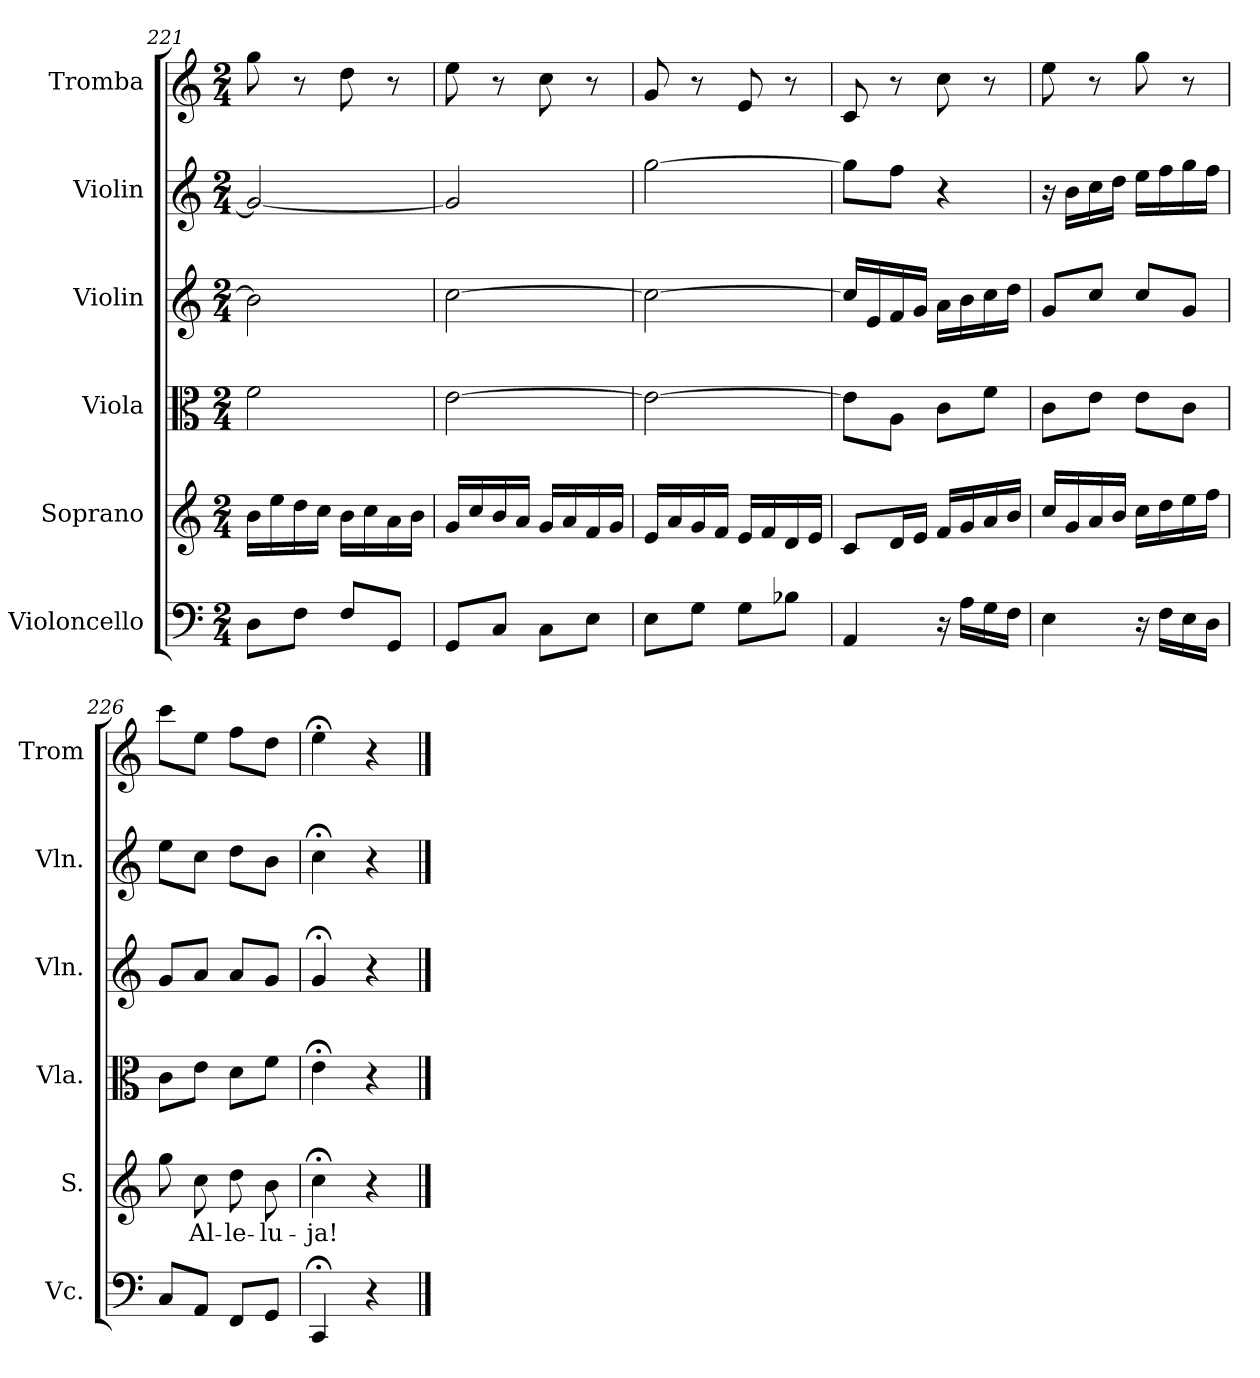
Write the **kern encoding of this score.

**kern	**kern	**text	**kern	**kern	**kern	**kern
*part6	*part5	*part5	*part4	*part3	*part2	*part1
*staff6	*staff5	*staff5	*staff4	*staff3	*staff2	*staff1
*I"Violoncello	*I"Soprano	*	*I"Viola	*I"Violin	*I"Violin	*I"Tromba
*I'Vc.	*I'S.	*	*I'Vla.	*I'Vln.	*I'Vln.	*I'Trom
*clefF4	*clefG2	*	*clefC3	*clefG2	*clefG2	*clefG2
*k[]	*k[]	*	*k[]	*k[]	*k[]	*k[]
*M2/4	*M2/4	*	*M2/4	*M2/4	*M2/4	*M2/4
=221	=221	=221	=221	=221	=221	=221
8D\L	16b\LL	.	2f\	2b\]	2g/_	8gg\
.	16ee\	.	.	.	.	.
8F\J	16dd\	.	.	.	.	8r
.	16cc\JJ	.	.	.	.	.
8F/L	16b\LL	.	.	.	.	8dd\
.	16cc\	.	.	.	.	.
8GG/J	16a\	.	.	.	.	8r
.	16b\JJ	.	.	.	.	.
=222	=222	=222	=222	=222	=222	=222
8GG/L	16g/LL	.	[2e\	[2cc\	2g/]	8ee\
.	16cc/	.	.	.	.	.
8C/J	16b/	.	.	.	.	8r
.	16a/JJ	.	.	.	.	.
8C\L	16g/LL	.	.	.	.	8cc\
.	16a/	.	.	.	.	.
8E\J	16f/	.	.	.	.	8r
.	16g/JJ	.	.	.	.	.
=223	=223	=223	=223	=223	=223	=223
8E\L	16e/LL	.	2e\_	2cc\_	[2gg\	8g/
.	16a/	.	.	.	.	.
8G\J	16g/	.	.	.	.	8r
.	16f/JJ	.	.	.	.	.
8G\L	16e/LL	.	.	.	.	8e/
.	16f/	.	.	.	.	.
8B-X\J	16d/	.	.	.	.	8r
.	16e/JJ	.	.	.	.	.
=224	=224	=224	=224	=224	=224	=224
4AA/	8c/L	.	8e\L]	16cc/LL]	8gg\L]	8c/
.	.	.	.	16e/	.	.
.	16d/L	.	8A\J	16f/	8ff\J	8r
.	16e/JJ	.	.	16g/JJ	.	.
16r	16f/LL	.	8c\L	16a\LL	4r	8cc\
16A\LL	16g/	.	.	16b\	.	.
16G\	16a/	.	8f\J	16cc\	.	8r
16F\JJ	16b/JJ	.	.	16dd\JJ	.	.
!!LO:PB:g=z
=225	=225	=225	=225	=225	=225	=225
4E\	16cc/LL	.	8c\L	8g/L	16r	8ee\
.	16g/	.	.	.	16b\LL	.
.	16a/	.	8e\J	8cc/J	16cc\	8r
.	16b/JJ	.	.	.	16dd\JJ	.
16r	16cc\LL	.	8e\L	8cc/L	16ee\LL	8gg\
16F\LL	16dd\	.	.	.	16ff\	.
16E\	16ee\	.	8c\J	8g/J	16gg\	8r
16D\JJ	16ff\JJ	.	.	.	16ff\JJ	.
=226	=226	=226	=226	=226	=226	=226
8C/L	8gg\	.	8c\L	8g/L	8ee\L	8ccc\L
*	*	*	*	*	*	*MM65
!	!	!LO:LY:b	!	!	!	!
8AA/J	8cc\	Al-	8e\J	8a/J	8cc\J	8ee\J
!	!	!LO:LY:b	!	!	!	!
8FF/L	8dd\	-le-	8d\L	8a/L	8dd\L	8ff\L
!	!	!LO:LY:b	!	!	!	!
8GG/J	8b\	-lu-	8f\J	8g/J	8b\J	8dd\J
=227	=227	=227	=227	=227	=227	=227
*	*	*	*	*	*	*MM50
!	!	!LO:LY:b	!	!	!	!
4CC;</	4cc;<\	-ja!	4e;<\	4g;</	4cc;<\	4ee;<\
4r	4r	.	4r	4r	4r	4r
==	==	==	==	==	==	==
*-	*-	*-	*-	*-	*-	*-
